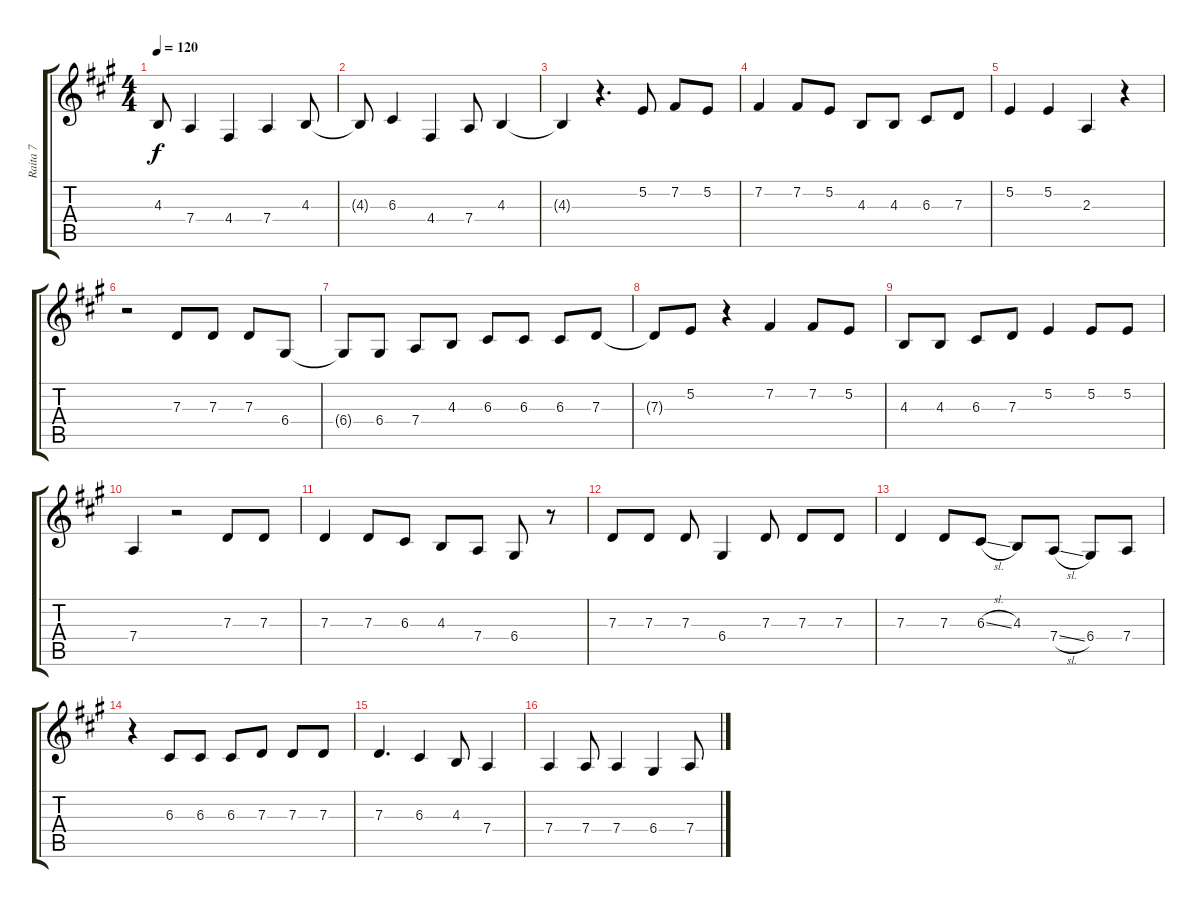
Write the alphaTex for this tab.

\track ("Raita 7" "Raita 7") {instrument lead1square}
\staff {score tabs}
\tuning (E4 B3 G3 D3 A2 E2) {hide}
\ts (4 4)
\tempo 120
\clef g2
\ks f#minor
4.3{t}.8{dy f} 7.4.4 4.4.4 7.4.4 4.3.8 |
4.3{t}.8 6.3.4 4.4.4 7.4.8 4.3.4 |
4.3{t}.4 r.4{d} 5.2.8 7.2.8 5.2.8 |
7.2.4 7.2.8 5.2.8 4.3.8 4.3.8 6.3.8 7.3.8 |
5.2.4 5.2.4 2.3.4 r.4 |
r.2 7.3.8 7.3.8 7.3.8 6.4.8 |
6.4{t}.8 6.4.8 7.4.8 4.3.8 6.3.8 6.3.8 6.3.8 7.3.8 |
7.3{t}.8 5.2.8 r.4 7.2.4 7.2.8 5.2.8 |
4.3.8 4.3.8 6.3.8 7.3.8 5.2.4 5.2.8 5.2.8 |
7.4.4 r.2 7.3.8 7.3.8 |
7.3.4 7.3.8 6.3.8 4.3.8 7.4.8 6.4.8 r.8 |
7.3.8 7.3.8 7.3.8 6.4.4 7.3.8 7.3.8 7.3.8 |
7.3.4 7.3.8 6.3{sl}.8 4.3.8 7.4{sl}.8 6.4.8 7.4.8 |
r.4 6.3.8 6.3.8 6.3.8 7.3.8 7.3.8 7.3.8 |
7.3.4{d} 6.3.4 4.3.8 7.4.4 |
7.4.4 7.4.8 7.4.4 6.4.4 7.4.8
